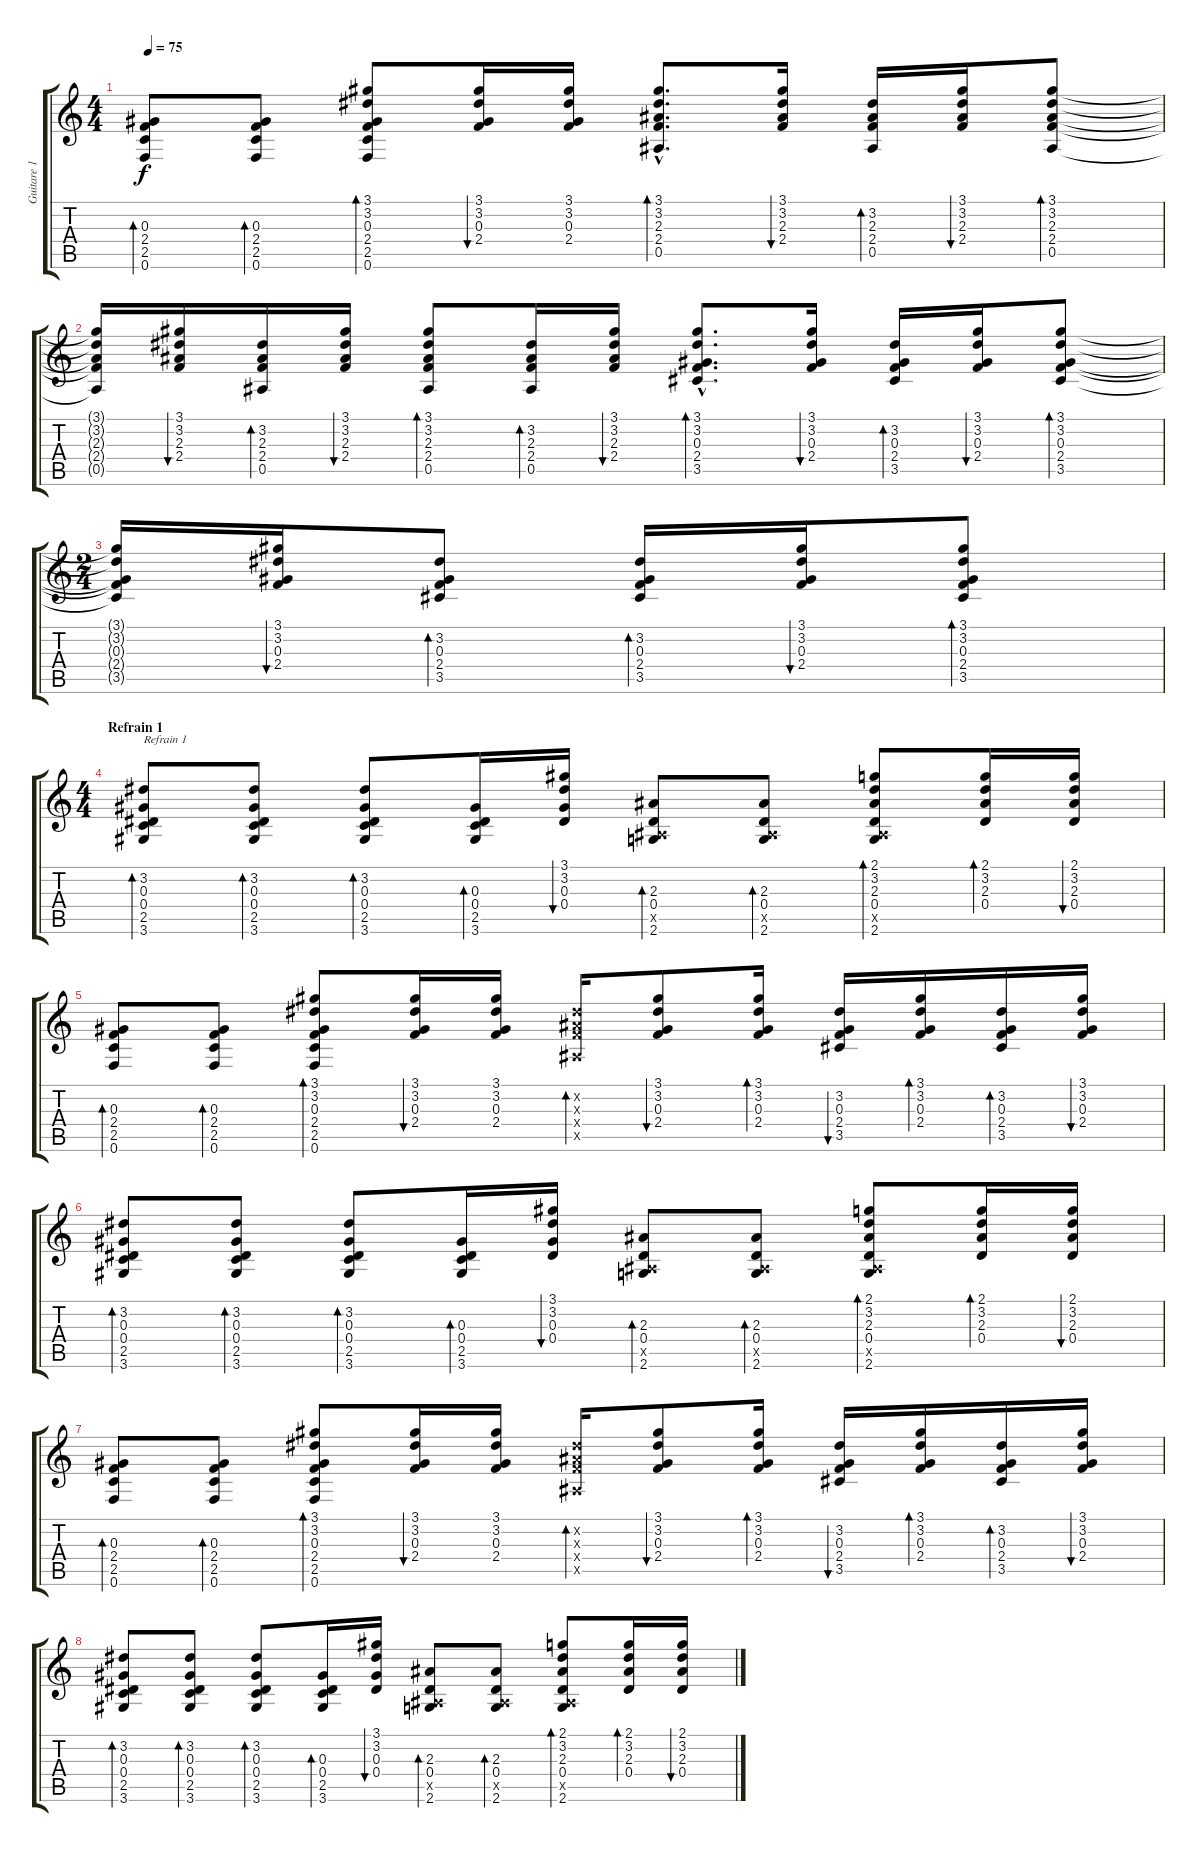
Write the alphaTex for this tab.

\track ("Guitare 1" "Guitare 1") {instrument acousticguitarsteel}
\staff {score tabs}
\tuning (F4 C4 Ab3 Eb3 Bb2 F2) {hide}
\ts (4 4)
\tempo 75
\clef g2
\ks c
(0.3 2.4 2.5 0.6).8{bd 60 dy f} (0.3 2.4 2.5 0.6).8{bd 60} (3.1 3.2 0.3 2.4 2.5 0.6).8{bd 60} (3.1 3.2 0.3 2.4).16{bu 60} (3.1 3.2 0.3 2.4).16 (3.1{hac} 3.2{hac} 2.3{hac} 2.4{hac} 0.5{hac}).8{d bd 60} (3.1 3.2 2.3 2.4).16{bu 60} (3.2 2.3 2.4 0.5).16{bd 60} (3.1 3.2 2.3 2.4).16{bu 60} (3.1 3.2 2.3 2.4 0.5).8{bd 60} |
(3.1{t} 3.2{t} 2.3{t} 2.4{t} 0.5{t}).16 (3.1 3.2 2.3 2.4).16{bu 60} (3.2 2.3 2.4 0.5).16{bd 60} (3.1 3.2 2.3 2.4).16{bu 60} (3.1 3.2 2.3 2.4 0.5).8{bd 60} (3.2 2.3 2.4 0.5).16{bd 60} (3.1 3.2 2.3 2.4).16{bu 60} (3.1{hac} 3.2{hac} 0.3{hac} 2.4{hac} 3.5{hac}).8{d bd 60} (3.1 3.2 0.3 2.4).16{bu 60} (3.2 0.3 2.4 3.5).16{bd 60} (3.1 3.2 0.3 2.4).16{bu 60} (3.1 3.2 0.3 2.4 3.5).8{bd 60} |
\ts (2 4)
(3.1{t} 3.2{t} 0.3{t} 2.4{t} 3.5{t}).16 (3.1 3.2 0.3 2.4).16{bu 60} (3.2 0.3 2.4 3.5).8{bd 60} (3.2 0.3 2.4 3.5).16{bd 60} (3.1 3.2 0.3 2.4).16{bu 60} (3.1 3.2 0.3 2.4 3.5).8{bd 60} |
\ts (4 4)
\section ("" "Refrain 1")
(3.2 0.3 0.4 2.5 3.6).8{bd 60 txt "Refrain 1"} (3.2 0.3 0.4 2.5 3.6).8{bd 60} (3.2 0.3 0.4 2.5 3.6).8{bd 60} (0.3 0.4 2.5 3.6).16{bd 60} (3.1 3.2 0.3 0.4).16{bu 60} (2.3 0.4 0.5{x} 2.6).8{bd 60} (2.3 0.4 0.5{x} 2.6).8{bd 60} (2.1 3.2 2.3 0.4 0.5{x} 2.6).8{bd 60} (2.1 3.2 2.3 0.4).16{bd 60} (2.1 3.2 2.3 0.4).16{bu 60} |
(0.3 2.4 2.5 0.6).8{bd 60} (0.3 2.4 2.5 0.6).8{bd 60} (3.1 3.2 0.3 2.4 2.5 0.6).8{bd 60} (3.1 3.2 0.3 2.4).16{bu 60} (3.1 3.2 0.3 2.4).16 (3.2{x} 2.3{x} 2.4{x} 0.5{x}).16{bd 60} (3.1 3.2 0.3 2.4).8{bu 60} (3.1 3.2 0.3 2.4).16{bd 60} (3.2 0.3 2.4 3.5).16{bu 60} (3.1 3.2 0.3 2.4).16{bd 60} (3.2 0.3 2.4 3.5).16{bd 480} (3.1 3.2 0.3 2.4).16{bu 480} |
(3.2 0.3 0.4 2.5 3.6).8{bd 60} (3.2 0.3 0.4 2.5 3.6).8{bd 60} (3.2 0.3 0.4 2.5 3.6).8{bd 60} (0.3 0.4 2.5 3.6).16{bd 60} (3.1 3.2 0.3 0.4).16{bu 60} (2.3 0.4 0.5{x} 2.6).8{bd 60} (2.3 0.4 0.5{x} 2.6).8{bd 60} (2.1 3.2 2.3 0.4 0.5{x} 2.6).8{bd 60} (2.1 3.2 2.3 0.4).16{bd 60} (2.1 3.2 2.3 0.4).16{bu 60} |
(0.3 2.4 2.5 0.6).8{bd 60} (0.3 2.4 2.5 0.6).8{bd 60} (3.1 3.2 0.3 2.4 2.5 0.6).8{bd 60} (3.1 3.2 0.3 2.4).16{bu 60} (3.1 3.2 0.3 2.4).16 (3.2{x} 2.3{x} 2.4{x} 0.5{x}).16{bd 60} (3.1 3.2 0.3 2.4).8{bu 60} (3.1 3.2 0.3 2.4).16{bd 60} (3.2 0.3 2.4 3.5).16{bu 60} (3.1 3.2 0.3 2.4).16{bd 60} (3.2 0.3 2.4 3.5).16{bd 480} (3.1 3.2 0.3 2.4).16{bu 480} |
(3.2 0.3 0.4 2.5 3.6).8{bd 60} (3.2 0.3 0.4 2.5 3.6).8{bd 60} (3.2 0.3 0.4 2.5 3.6).8{bd 60} (0.3 0.4 2.5 3.6).16{bd 60} (3.1 3.2 0.3 0.4).16{bu 60} (2.3 0.4 0.5{x} 2.6).8{bd 60} (2.3 0.4 0.5{x} 2.6).8{bd 60} (2.1 3.2 2.3 0.4 0.5{x} 2.6).8{bd 60} (2.1 3.2 2.3 0.4).16{bd 60} (2.1 3.2 2.3 0.4).16{bu 60}
